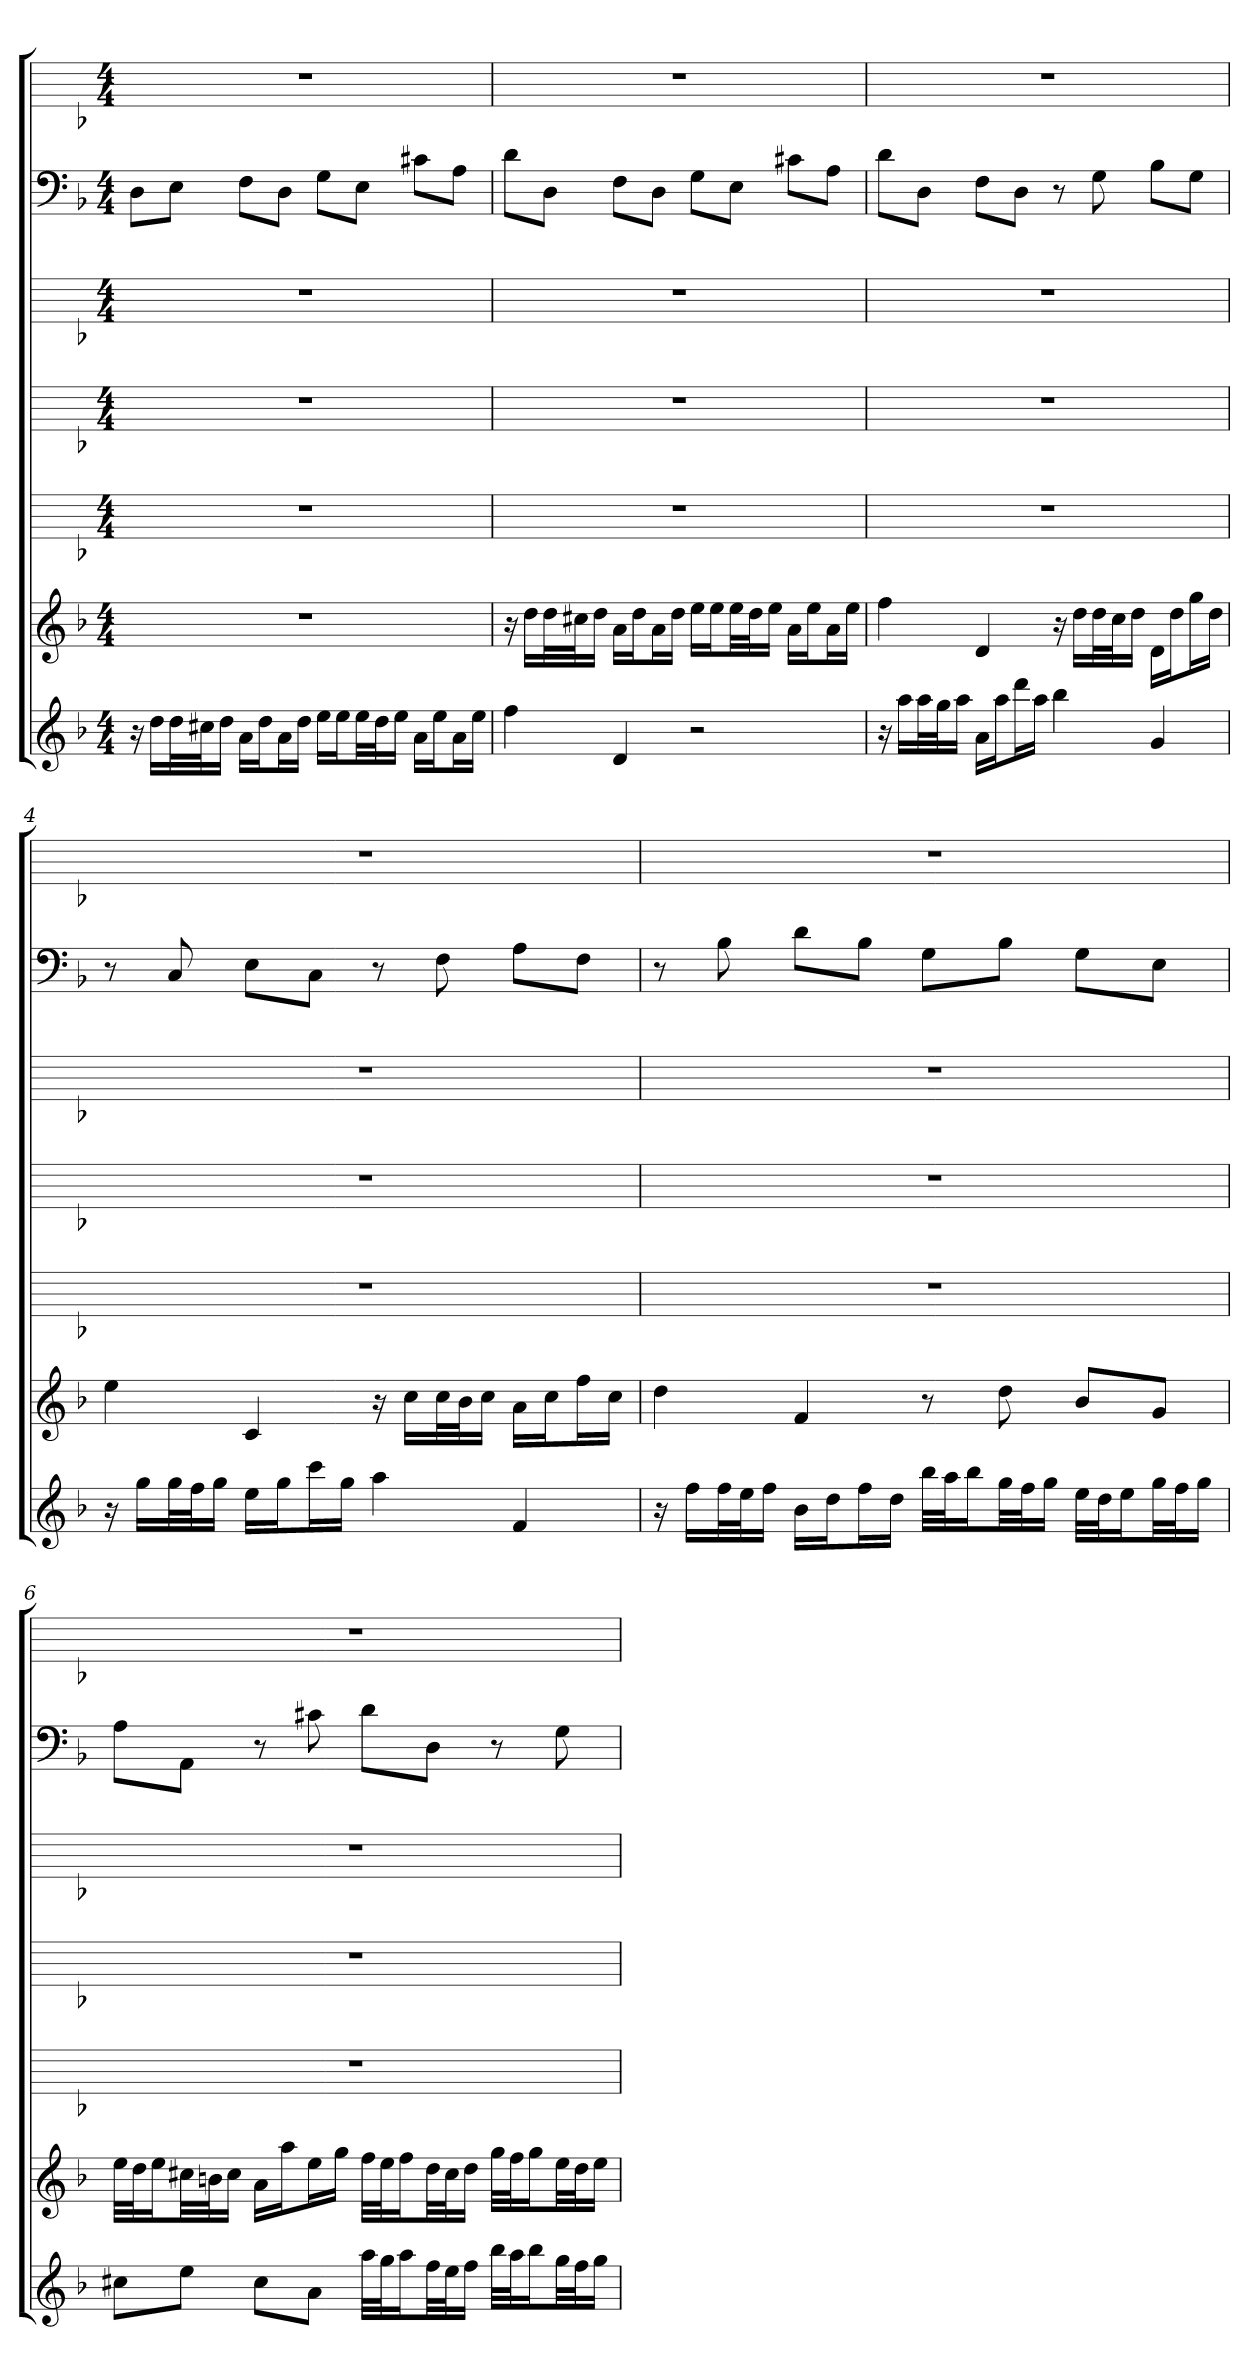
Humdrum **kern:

**kern	**kern	**kern	**kern	**kern	**kern	**kern
*part7	*part6	*part5	*part4	*part3	*part2	*part1
*staff7	*staff6	*staff5	*staff4	*staff3	*staff2	*staff1
*k[b-]	*k[b-]	*k[b-]	*k[b-]	*k[b-]	*k[b-]	*k[b-]
*d:	*d:	*d:	*d:	*d:	*d:	*d:
*M4/4	*M4/4	*M4/4	*M4/4	*M4/4	*M4/4	*M4/4
=1	=1	=1	=1	=1	=1	=1
16r	1r	1r	1r	1r	8DL	1r
16ddLL	.	.	.	.	.	.
32ddL	.	.	.	.	8EJ	.
32cc#XJ	.	.	.	.	.	.
16ddJJ	.	.	.	.	.	.
16aLL	.	.	.	.	8FL	.
16ddJ	.	.	.	.	.	.
16aL	.	.	.	.	8DJ	.
16ddJJ	.	.	.	.	.	.
16eeLL	.	.	.	.	8GL	.
16eeJ	.	.	.	.	.	.
32eeLL	.	.	.	.	8EJ	.
32ddJ	.	.	.	.	.	.
16eeJJ	.	.	.	.	.	.
16aLL	.	.	.	.	8c#XL	.
16eeJ	.	.	.	.	.	.
16aL	.	.	.	.	8AJ	.
16eeJJ	.	.	.	.	.	.
=2	=2	=2	=2	=2	=2	=2
4ff	16r	1r	1r	1r	8dL	1r
.	16ddLL	.	.	.	.	.
.	32ddL	.	.	.	8DJ	.
.	32cc#XJ	.	.	.	.	.
.	16ddJJ	.	.	.	.	.
4d	16aLL	.	.	.	8FL	.
.	16ddJ	.	.	.	.	.
.	16aL	.	.	.	8DJ	.
.	16ddJJ	.	.	.	.	.
2r	16eeLL	.	.	.	8GL	.
.	16eeJ	.	.	.	.	.
.	32eeLL	.	.	.	8EJ	.
.	32ddJ	.	.	.	.	.
.	16eeJJ	.	.	.	.	.
.	16aLL	.	.	.	8c#XL	.
.	16eeJ	.	.	.	.	.
.	16aL	.	.	.	8AJ	.
.	16eeJJ	.	.	.	.	.
=3	=3	=3	=3	=3	=3	=3
16r	4ff	1r	1r	1r	8dL	1r
16aaLL	.	.	.	.	.	.
32aaL	.	.	.	.	8DJ	.
32ggJ	.	.	.	.	.	.
16aaJJ	.	.	.	.	.	.
16aLL	4d	.	.	.	8FL	.
16aaJ	.	.	.	.	.	.
16dddL	.	.	.	.	8DJ	.
16aaJJ	.	.	.	.	.	.
4bb-	16r	.	.	.	8r	.
.	16ddLL	.	.	.	.	.
.	32ddL	.	.	.	8G	.
.	32ccJ	.	.	.	.	.
.	16ddJJ	.	.	.	.	.
4g	16dLL	.	.	.	8B-L	.
.	16ddJ	.	.	.	.	.
.	16ggL	.	.	.	8GJ	.
.	16ddJJ	.	.	.	.	.
=4	=4	=4	=4	=4	=4	=4
16r	4ee	1r	1r	1r	8r	1r
16ggLL	.	.	.	.	.	.
32ggL	.	.	.	.	8C	.
32ffJ	.	.	.	.	.	.
16ggJJ	.	.	.	.	.	.
16eeLL	4c	.	.	.	8EL	.
16ggJ	.	.	.	.	.	.
16cccL	.	.	.	.	8CJ	.
16ggJJ	.	.	.	.	.	.
4aa	16r	.	.	.	8r	.
.	16ccLL	.	.	.	.	.
.	32ccL	.	.	.	8F	.
.	32b-J	.	.	.	.	.
.	16ccJJ	.	.	.	.	.
4f	16aLL	.	.	.	8AL	.
.	16ccJ	.	.	.	.	.
.	16ffL	.	.	.	8FJ	.
.	16ccJJ	.	.	.	.	.
=5	=5	=5	=5	=5	=5	=5
16r	4dd	1r	1r	1r	8r	1r
16ffLL	.	.	.	.	.	.
32ffL	.	.	.	.	8B-	.
32eeJ	.	.	.	.	.	.
16ffJJ	.	.	.	.	.	.
16b-LL	4f	.	.	.	8dL	.
16ddJ	.	.	.	.	.	.
16ffL	.	.	.	.	8B-J	.
16ddJJ	.	.	.	.	.	.
32bb-LLL	8r	.	.	.	8GL	.
32aaJ	.	.	.	.	.	.
16bb-J	.	.	.	.	.	.
32ggLL	8dd	.	.	.	8B-J	.
32ffJ	.	.	.	.	.	.
16ggJJ	.	.	.	.	.	.
32eeLLL	8b-L	.	.	.	8GL	.
32ddJ	.	.	.	.	.	.
16eeJ	.	.	.	.	.	.
32ggLL	8gJ	.	.	.	8EJ	.
32ffJ	.	.	.	.	.	.
16ggJJ	.	.	.	.	.	.
=6	=6	=6	=6	=6	=6	=6
8cc#XL	32eeLLL	1r	1r	1r	8AL	1r
.	32ddJ	.	.	.	.	.
.	16eeJ	.	.	.	.	.
8eeJ	32cc#XLL	.	.	.	8AAJ	.
.	32bnJ	.	.	.	.	.
.	16cc#JJ	.	.	.	.	.
8cc#L	16aLL	.	.	.	8r	.
.	16aaJ	.	.	.	.	.
8aJ	16eeL	.	.	.	8c#X	.
.	16ggJJ	.	.	.	.	.
32aaLLL	32ffLLL	.	.	.	8dL	.
32ggJ	32eeJ	.	.	.	.	.
16aaJ	16ffJ	.	.	.	.	.
32ffLL	32ddLL	.	.	.	8DJ	.
32eeJ	32cc#J	.	.	.	.	.
16ffJJ	16ddJJ	.	.	.	.	.
32bb-LLL	32ggLLL	.	.	.	8r	.
32aaJ	32ffJ	.	.	.	.	.
16bb-J	16ggJ	.	.	.	.	.
32ggLL	32eeLL	.	.	.	8G	.
32ffJ	32ddJ	.	.	.	.	.
16ggJJ	16eeJJ	.	.	.	.	.
=	=	=	=	=	=	=
*-	*-	*-	*-	*-	*-	*-
